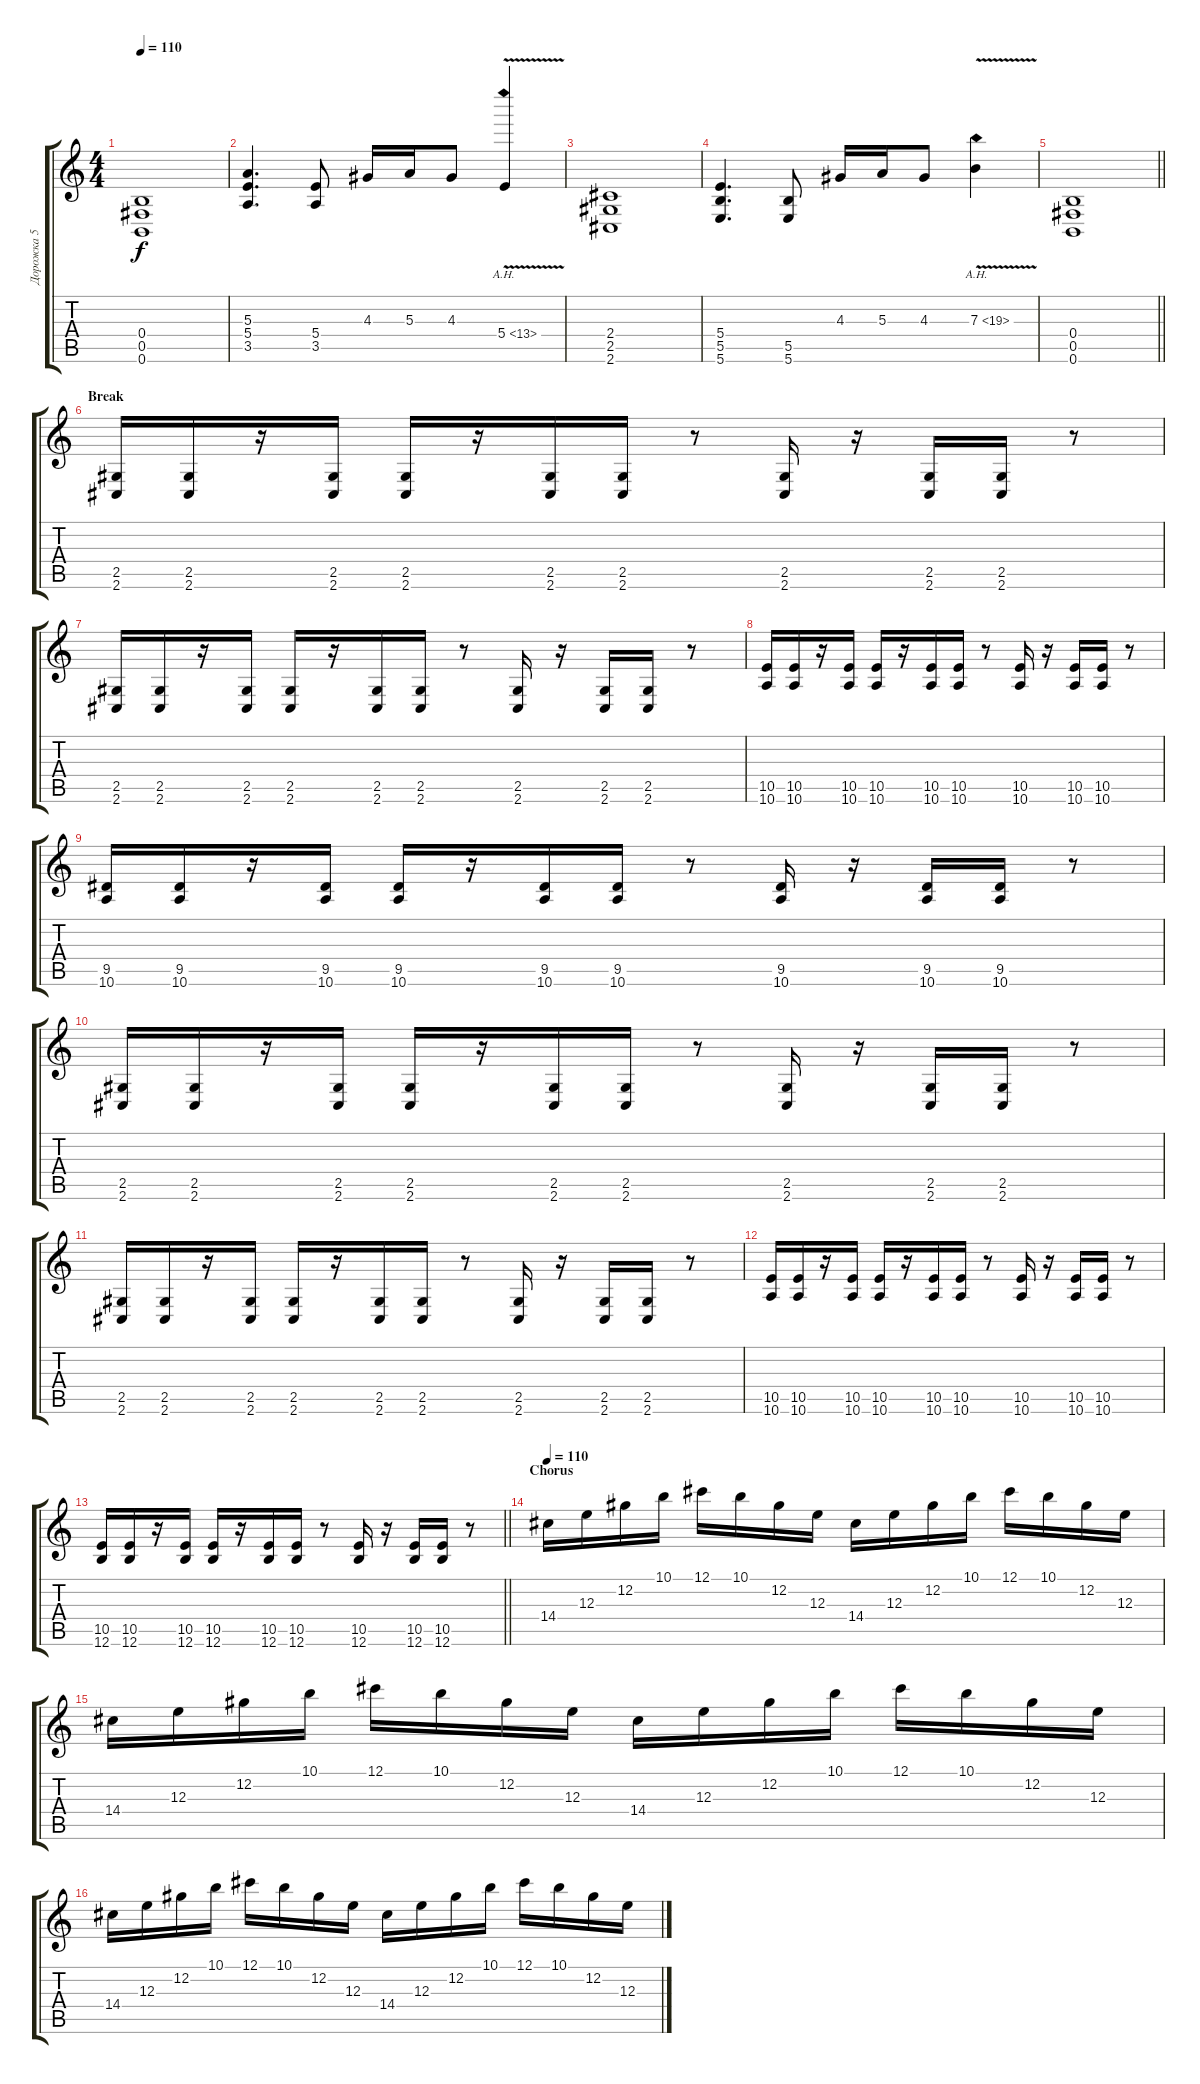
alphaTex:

\track ("Дорожка 5" "Дорожка 5") {instrument distortionguitar}
\staff {score tabs}
\tuning (Db4 Ab3 E3 B2 Gb2 B1) {hide}
\ts (4 4)
\tempo 110
\clef g2
\ks c
(0.4 0.5 0.6).1{dy f} |
(5.3 5.4 3.5).4{d} (5.4 3.5).8 4.3.16 5.3.16 4.3.8 5.4{ah 8 v}.4 |
(2.4 2.5 2.6).1 |
(5.4 5.5 5.6).4{d} (5.5 5.6).8 4.3.16 5.3.16 4.3.8 7.3{ah 12 v}.4 |
\barLineRight lightlight
(0.4 0.5 0.6).1 |
\section ("" "Break")
(2.5 2.6).16 (2.5 2.6).16 r.16 (2.5 2.6).16 (2.5 2.6).16 r.16 (2.5 2.6).16 (2.5 2.6).16 r.8 (2.5 2.6).16 r.16 (2.5 2.6).16 (2.5 2.6).16 r.8 |
(2.5 2.6).16 (2.5 2.6).16 r.16 (2.5 2.6).16 (2.5 2.6).16 r.16 (2.5 2.6).16 (2.5 2.6).16 r.8 (2.5 2.6).16 r.16 (2.5 2.6).16 (2.5 2.6).16 r.8 |
(10.5 10.6).16 (10.5 10.6).16 r.16 (10.5 10.6).16 (10.5 10.6).16 r.16 (10.5 10.6).16 (10.5 10.6).16 r.8 (10.5 10.6).16 r.16 (10.5 10.6).16 (10.5 10.6).16 r.8 |
(9.5 10.6).16 (9.5 10.6).16 r.16 (9.5 10.6).16 (9.5 10.6).16 r.16 (9.5 10.6).16 (9.5 10.6).16 r.8 (9.5 10.6).16 r.16 (9.5 10.6).16 (9.5 10.6).16 r.8 |
(2.5 2.6).16 (2.5 2.6).16 r.16 (2.5 2.6).16 (2.5 2.6).16 r.16 (2.5 2.6).16 (2.5 2.6).16 r.8 (2.5 2.6).16 r.16 (2.5 2.6).16 (2.5 2.6).16 r.8 |
(2.5 2.6).16 (2.5 2.6).16 r.16 (2.5 2.6).16 (2.5 2.6).16 r.16 (2.5 2.6).16 (2.5 2.6).16 r.8 (2.5 2.6).16 r.16 (2.5 2.6).16 (2.5 2.6).16 r.8 |
(10.5 10.6).16 (10.5 10.6).16 r.16 (10.5 10.6).16 (10.5 10.6).16 r.16 (10.5 10.6).16 (10.5 10.6).16 r.8 (10.5 10.6).16 r.16 (10.5 10.6).16 (10.5 10.6).16 r.8 |
\barLineRight lightlight
(10.5 12.6).16 (10.5 12.6).16 r.16 (10.5 12.6).16 (10.5 12.6).16 r.16 (10.5 12.6).16 (10.5 12.6).16 r.8 (10.5 12.6).16 r.16 (10.5 12.6).16 (10.5 12.6).16 r.8 |
\section ("" "Chorus")
\tempo 110
14.4.16 12.3.16 12.2.16 10.1.16 12.1.16 10.1.16 12.2.16 12.3.16 14.4.16 12.3.16 12.2.16 10.1.16 12.1.16 10.1.16 12.2.16 12.3.16 |
14.4.16 12.3.16 12.2.16 10.1.16 12.1.16 10.1.16 12.2.16 12.3.16 14.4.16 12.3.16 12.2.16 10.1.16 12.1.16 10.1.16 12.2.16 12.3.16 |
14.4.16 12.3.16 12.2.16 10.1.16 12.1.16 10.1.16 12.2.16 12.3.16 14.4.16 12.3.16 12.2.16 10.1.16 12.1.16 10.1.16 12.2.16 12.3.16
